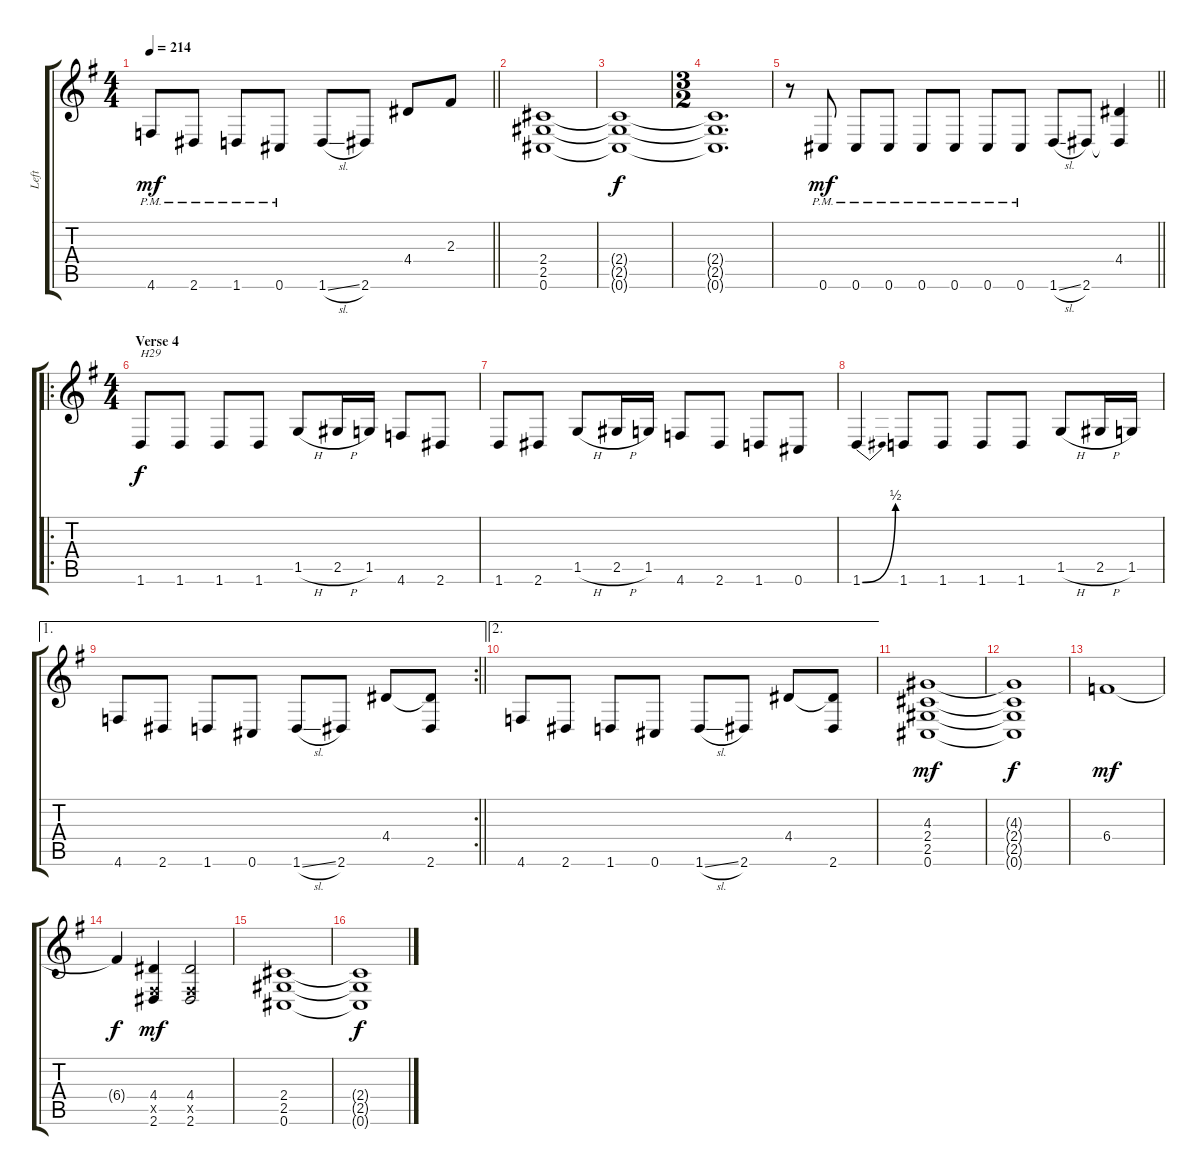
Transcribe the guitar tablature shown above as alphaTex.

\track ("Left" "Left") {instrument distortionguitar}
\staff {score tabs}
\tuning (Db4 Ab3 E3 B2 Gb2 Db2) {hide}
\ts (4 4)
\tempo 214
\clef g2
\barLineRight lightlight
\ks eminor
4.6{pm}.8{dy mf} 2.6{pm}.8 1.6{pm}.8 0.6{pm}.8 1.6{sl}.8 2.6.8 4.4.8 2.3.8 |
(2.4 2.5 0.6).1 |
(2.4{t} 2.5{t} 0.6{t}).1{dy f} |
\ts (3 2)
(2.4{t} 2.5{t} 0.6{t}).1{d} |
\barLineRight lightlight
r.8 0.6{pm}.8{dy mf} 0.6{pm}.8 0.6{pm}.8 0.6{pm}.8 0.6{pm}.8 0.6{pm}.8 0.6{pm}.8 1.6{sl}.8 2.6.8 (4.4 2.6{t}).4 |
\ro
\ts (4 4)
\section ("" "Verse 4")
1.6.8{txt "H29" dy f} 1.6.8 1.6.8 1.6.8 1.5{h}.8 2.5{h}.16 1.5.16 4.6.8 2.6.8 |
1.6.8 2.6.8 1.5{h}.8 2.5{h}.16 1.5.16 4.6.8 2.6.8 1.6.8 0.6.8 |
1.6{be (bend 0 0 60 2)}.4 1.6.8 1.6.8 1.6.8 1.6.8 1.5{h}.8 2.5{h}.16 1.5.16 |
\ae 1
\rc 2
\barLineRight lightlight
4.6.8 2.6.8 1.6.8 0.6.8 1.6{sl}.8 2.6.8 4.4.8 (4.4{t} 2.6).8 |
\ae 2
4.6.8 2.6.8 1.6.8 0.6.8 1.6{sl}.8 2.6.8 4.4.8 (4.4{t} 2.6).8 |
(4.3 2.4 2.5 0.6).1{dy mf} |
(4.3{t} 2.4{t} 2.5{t} 0.6{t}).1{dy f} |
6.4.1{dy mf} |
6.4{t}.4{dy f} (4.4 0.5{x} 2.6).4{dy mf} (4.4 0.5{x} 2.6).2 |
(2.4 2.5 0.6).1 |
(2.4{t} 2.5{t} 0.6{t}).1{dy f}
